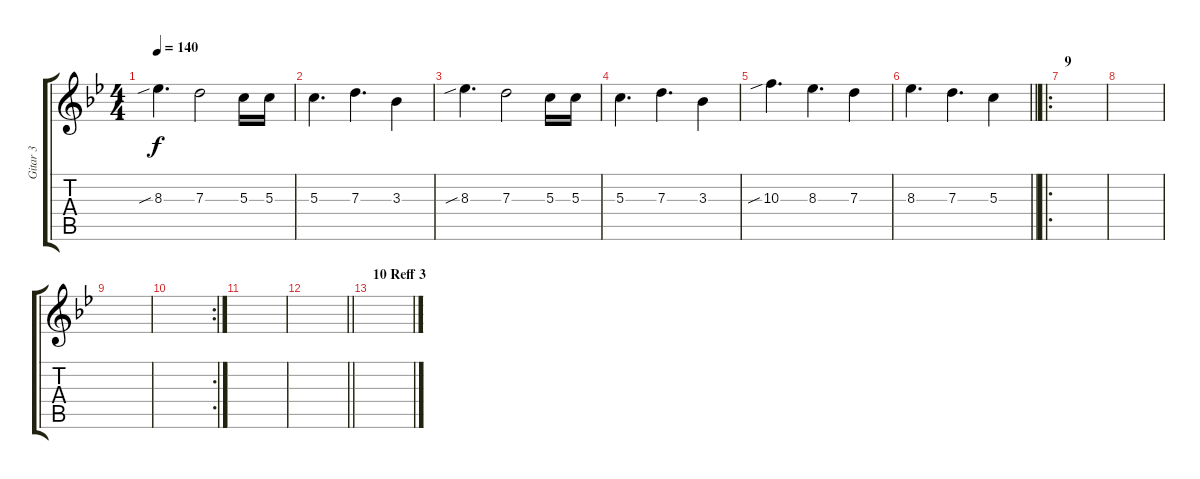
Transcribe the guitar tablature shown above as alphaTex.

\track ("Gitar 3" "Gitar 3") {instrument overdrivenguitar}
\staff {score tabs}
\tuning (E4 B3 G3 D3 A2 E2) {hide}
\ts (4 4)
\tempo 140
\clef g2
\ks bb
8.3{sib}.4{d dy f} 7.3.2 5.3.16 5.3.16 |
5.3.4{d} 7.3.4{d} 3.3.4 |
8.3{sib}.4{d} 7.3.2 5.3.16 5.3.16 |
5.3.4{d} 7.3.4{d} 3.3.4 |
10.3{sib}.4{d} 8.3.4{d} 7.3.4 |
\barLineRight lightlight
8.3.4{d} 7.3.4{d} 5.3.4 |
\ro
\section ("" "9")
|
|
|
\rc 2
|
|
\barLineRight lightlight
|
\section ("" "10 Reff 3")
